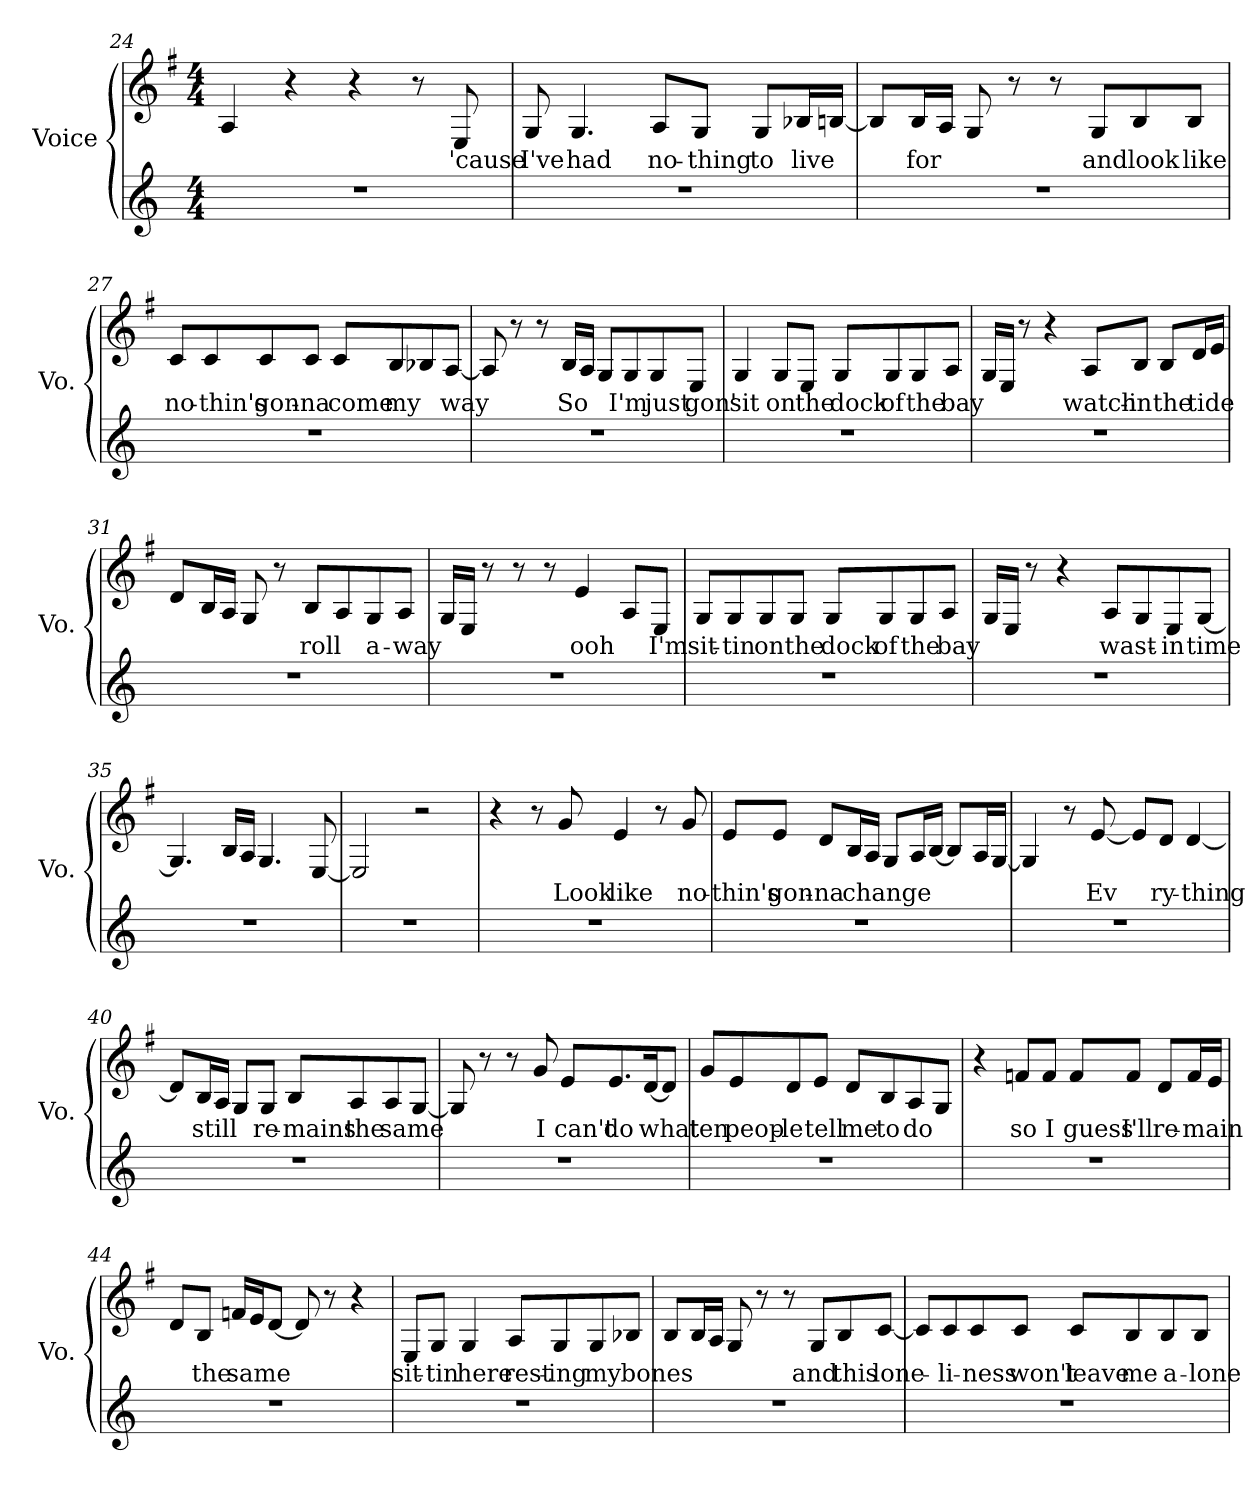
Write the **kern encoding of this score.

**kern	**kern	**text
*part2	*part1	*part1
*staff2	*staff1	*staff1
*I"Voice	*I"Voice	*
*I'Vo.	*I'Vo.	*
*clefG2	*clefG2	*
*k[]	*k[f#]	*
*M4/4	*M4/4	*
=24	=24	=24
1r	4A/	.
.	4r	.
.	4r	.
.	8r	.
!	!	!LO:LY:b
.	8E/	'cause
=25	=25	=25
!	!	!LO:LY:b
1r	8G/	I've
!	!	!LO:LY:b
.	4.G/	had
!	!	!LO:LY:b
.	8A/L	no-
!	!	!LO:LY:b
.	8G/J	-thing
!	!	!LO:LY:b
.	8G/L	to
!	!	!LO:LY:b
.	16B-X/L	live
.	[16Bn/JJ	.
!!LO:LB:g=z
=26	=26	=26
1r	8B/L]	.
!	!	!LO:LY:b
.	16B/L	for
.	16A/JJ	.
.	8G/	.
.	8r	.
.	8r	.
!	!	!LO:LY:b
.	8G/L	and
!	!	!LO:LY:b
.	8B/	look
!	!	!LO:LY:b
.	8B/J	like
=27	=27	=27
!	!	!LO:LY:b
1r	8c/L	no-
!	!	!LO:LY:b
.	8c/	-thin's
!	!	!LO:LY:b
.	8c/	gon-
!	!	!LO:LY:b
.	8c/J	-na
!	!	!LO:LY:b
.	8c/L	come
!	!	!LO:LY:b
.	8B/	my
.	8B-X/	.
!	!	!LO:LY:b
.	[8A/J	way
!!LO:PB:g=z
=28	=28	=28
1r	8A/]	.
.	8r	.
.	8r	.
!	!	!LO:LY:b
.	16B/LL	So
.	16A/JJ	.
.	8G/L	.
!	!	!LO:LY:b
.	8G/	I'm
!	!	!LO:LY:b
.	8G/	just
!	!	!LO:LY:b
.	8E/J	gon'
=29	=29	=29
!	!	!LO:LY:b
1r	4G/	sit
!	!	!LO:LY:b
.	8G/L	on
!	!	!LO:LY:b
.	8E/J	the
!	!	!LO:LY:b
.	8G/L	dock
!	!	!LO:LY:b
.	8G/	of
!	!	!LO:LY:b
.	8G/	the
!	!	!LO:LY:b
.	8A/J	bay
=30	=30	=30
1r	16G/LL	.
.	16E/JJ	.
.	8r	.
.	4r	.
!	!	!LO:LY:b
.	8A/L	watch-
!	!	!LO:LY:b
.	8B/J	-in
!	!	!LO:LY:b
.	8B/L	the
!	!	!LO:LY:b
.	16d/L	tide
.	16e/JJ	.
!!LO:LB:g=z
=31	=31	=31
1r	8d/L	.
.	16B/L	.
.	16A/JJ	.
.	8G/	.
.	8r	.
!	!	!LO:LY:b
.	8B/L	roll
.	8A/	.
!	!	!LO:LY:b
.	8G/	a-
!	!	!LO:LY:b
.	8A/J	-way
=32	=32	=32
1r	16G/LL	.
.	16E/JJ	.
.	8r	.
.	8r	.
.	8r	.
!	!	!LO:LY:b
.	4e/	ooh
.	8A/L	.
!	!	!LO:LY:b
.	8E/J	I'm
=33	=33	=33
!	!	!LO:LY:b
1r	8G/L	sit-
!	!	!LO:LY:b
.	8G/	-tin
!	!	!LO:LY:b
.	8G/	on
!	!	!LO:LY:b
.	8G/J	the
!	!	!LO:LY:b
.	8G/L	dock
!	!	!LO:LY:b
.	8G/	of
!	!	!LO:LY:b
.	8G/	the
!	!	!LO:LY:b
.	8A/J	bay
!!LO:LB:g=z
=34	=34	=34
1r	16G/LL	.
.	16E/JJ	.
.	8r	.
.	4r	.
!	!	!LO:LY:b
.	8A/L	wast-
.	8G/	.
!	!	!LO:LY:b
.	8E/	-in
!	!	!LO:LY:b
.	[8G/J	time
=35	=35	=35
1r	4.G/]	.
.	16B/LL	.
.	16A/JJ	.
.	4.G/	.
.	[8E/	.
=36	=36	=36
1r	2E/]	.
.	2r	.
=37	=37	=37
1r	4r	.
.	8r	.
!	!	!LO:LY:b
.	8g/	Look
!	!	!LO:LY:b
.	4e/	like
.	8r	.
!	!	!LO:LY:b
.	8g/	no-
!!LO:LB:g=z
=38	=38	=38
!	!	!LO:LY:b
1r	8e/L	-thin's
!	!	!LO:LY:b
.	8e/J	gon-
!	!	!LO:LY:b
.	8d/L	-na
!	!	!LO:LY:b
.	16B/L	change
.	16A/JJ	.
.	8G/L	.
.	16A/L	.
.	[16B/JJ	.
.	8B/L]	.
.	16A/L	.
.	[16G/JJ	.
=39	=39	=39
1r	4G/]	.
.	8r	.
!	!	!LO:LY:b
.	[8e/	Ev
.	8e/L]	.
!	!	!LO:LY:b
.	8d/J	-ry-
!	!	!LO:LY:b
.	[4d/	-thing
=40	=40	=40
1r	8d/L]	.
!	!	!LO:LY:b
.	16B/L	still
.	16A/JJ	.
.	8G/L	.
!	!	!LO:LY:b
.	8G/J	re-
!	!	!LO:LY:b
.	8B/L	-mains
!	!	!LO:LY:b
.	8A/	the
!	!	!LO:LY:b
.	8A/	same
.	[8G/J	.
!!LO:PB:g=z
=41	=41	=41
1r	8G/]	.
.	8r	.
.	8r	.
!	!	!LO:LY:b
.	8g/	I
!	!	!LO:LY:b
.	8e/L	can't
!	!	!LO:LY:b
.	8.e/	do
!	!	!LO:LY:b
.	[16d/K	what
.	8d/J]	.
=42	=42	=42
!	!	!LO:LY:b
1r	8g/L	ten
!	!	!LO:LY:b
.	8e/	peop-
!	!	!LO:LY:b
.	8d/	-le
!	!	!LO:LY:b
.	8e/J	tell
!	!	!LO:LY:b
.	8d/L	me
!	!	!LO:LY:b
.	8B/	to
!	!	!LO:LY:b
.	8A/	do
.	8G/J	.
=43	=43	=43
1r	4r	.
!	!	!LO:LY:b
.	8fn/L	so
!	!	!LO:LY:b
.	8f/J	I
!	!	!LO:LY:b
.	8f/L	guess
!	!	!LO:LY:b
.	8f/J	I'll
!	!	!LO:LY:b
.	8d/L	re-
!	!	!LO:LY:b
.	16f/L	-main
.	16e/JJ	.
!!LO:LB:g=z
=44	=44	=44
1r	8d/L	.
!	!	!LO:LY:b
.	8B/J	the
!	!	!LO:LY:b
.	16fn/LL	same
.	16e/J	.
.	[8d/J	.
.	8d/]	.
.	8r	.
.	4r	.
=45	=45	=45
!	!	!LO:LY:b
1r	8E/L	sit-
!	!	!LO:LY:b
.	8G/J	-tin
!	!	!LO:LY:b
.	4G/	here
!	!	!LO:LY:b
.	8A/L	rest-
!	!	!LO:LY:b
.	8G/	-ing
!	!	!LO:LY:b
.	8G/	my
!	!	!LO:LY:b
.	8B-X/J	bones
=46	=46	=46
1r	8B/L	.
.	16B/L	.
.	16A/JJ	.
.	8G/	.
.	8r	.
.	8r	.
!	!	!LO:LY:b
.	8G/L	and
!	!	!LO:LY:b
.	8B/	this
!	!	!LO:LY:b
.	[8c/J	lone-
!!LO:LB:g=z
=47	=47	=47
1r	8c/L]	.
!	!	!LO:LY:b
.	8c/	-li-
!	!	!LO:LY:b
.	8c/	-ness
!	!	!LO:LY:b
.	8c/J	won't
!	!	!LO:LY:b
.	8c/L	leave
!	!	!LO:LY:b
.	8B/	me
!	!	!LO:LY:b
.	8B/	a-
!	!	!LO:LY:b
.	8B/J	-lone
=	=	=
*-	*-	*-
